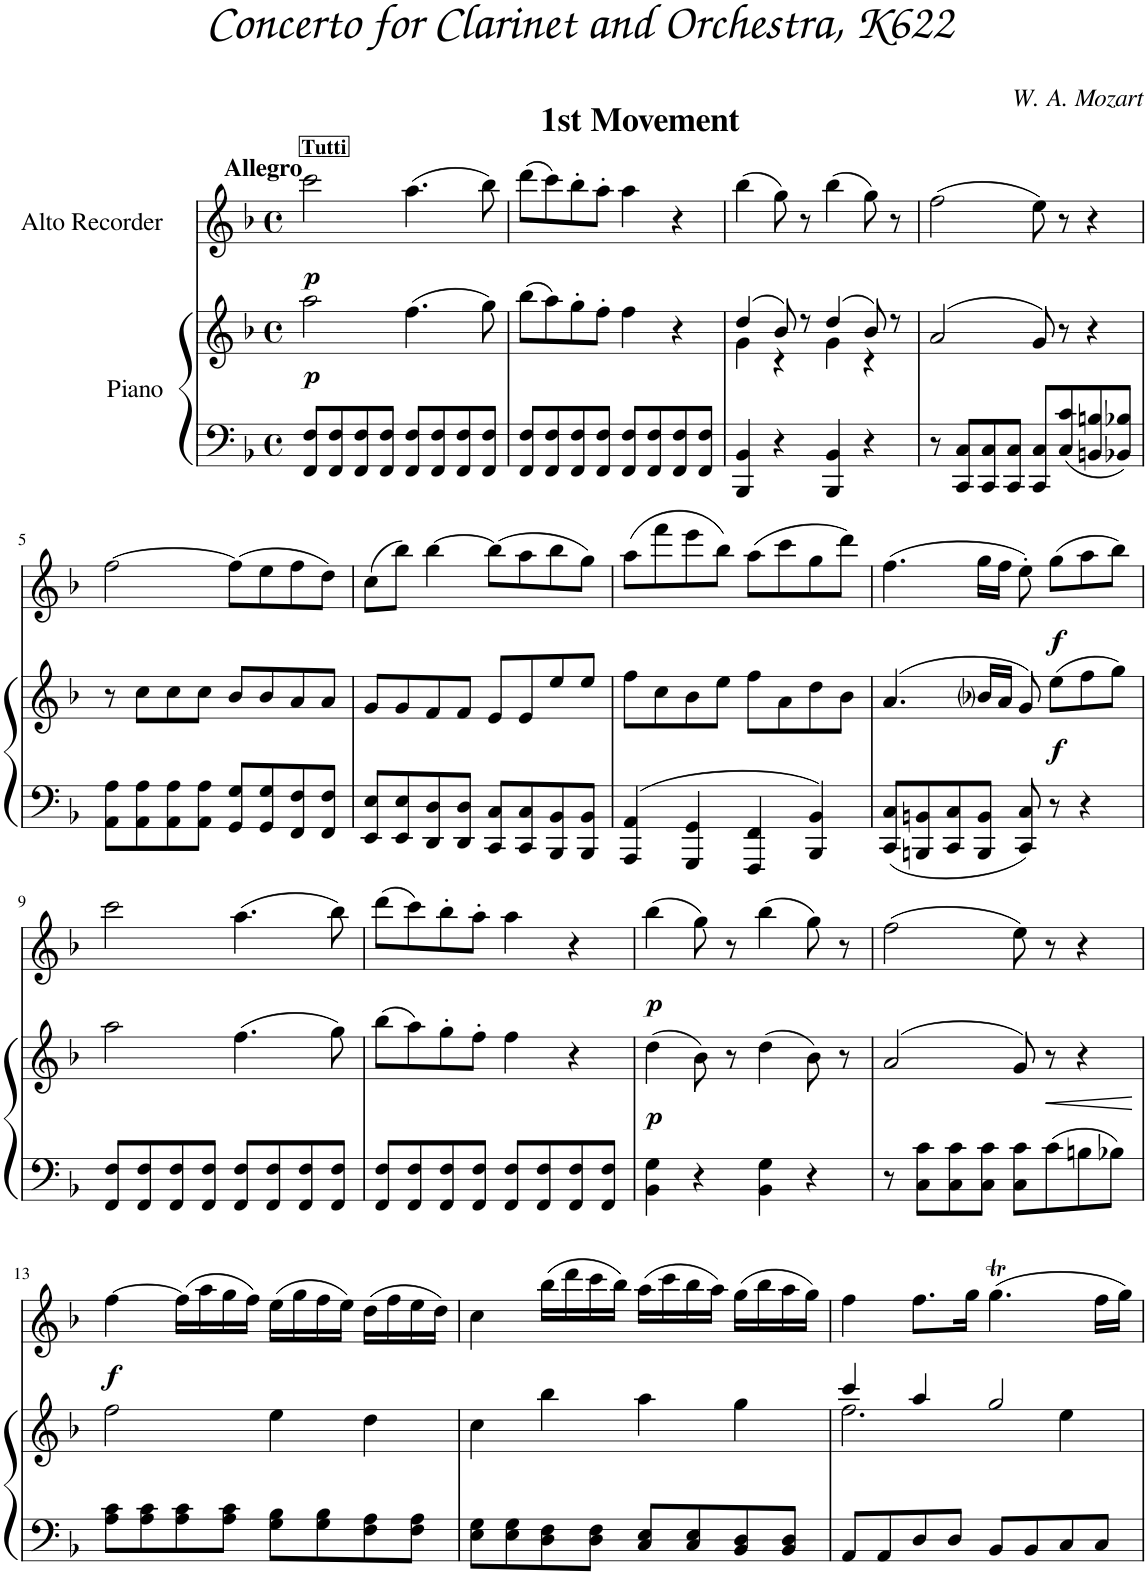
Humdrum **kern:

**kern	**kern	**dynam	**kern	**dynam
*part2	*part2	*part2	*part1	*part1
*staff3	*staff2	*staff2/3	*staff1	*staff1
*I"Piano	*	*	*I"Alto Recorder	*
*I'Pno	*	*	*I'Rec	*
*clefF4	*clefG2	*	*clefG2	*
*k[b-]	*k[b-]	*	*k[b-]	*
*M4/4	*M4/4	*	*M4/4	*
*met(c)	*met(c)	*	*met(c)	*
=1	=1	=1	=1	=1
!	!	!	!LO:TX:a:B:t=1st Movement	!
!	!	!	!LO:TX:a:B:t=Allegro	!
!	!	!	!LO:TX:a:B:t=Tutti	!
!	!	!LO:DY:b	!	!LO:DY:b
8FF/ 8F/L	2aa\	p	2ccc\	p
8FF/ 8F/	.	.	.	.
8FF/ 8F/	.	.	.	.
8FF/ 8F/J	.	.	.	.
8FF/ 8F/L	(4.ff\	.	(4.aa\	.
8FF/ 8F/	.	.	.	.
8FF/ 8F/	.	.	.	.
8FF/ 8F/J	8gg\)	.	8bb-\)	.
=2	=2	=2	=2	=2
8FF/ 8F/L	(8bb-\L	.	(8ddd\L	.
8FF/ 8F/	8aa\)	.	8ccc\)	.
8FF/ 8F/	8gg'\	.	8bb-'\	.
8FF/ 8F/J	8ff'\J	.	8aa'\J	.
8FF/ 8F/L	4ff\	.	4aa\	.
8FF/ 8F/	.	.	.	.
8FF/ 8F/	4r	.	4r	.
8FF/ 8F/J	.	.	.	.
=3	=3	=3	=3	=3
*	*^	*	*	*
4BBB-/ 4BB-/	(4dd/	4g\	.	(4bb-\	.
4r	8b-/)	4r	.	8gg\)	.
.	8r	.	.	8r	.
4BBB-/ 4BB-/	(4dd/	4g\	.	(4bb-\	.
4r	8b-/)	4r	.	8gg\)	.
.	8r	.	.	8r	.
*	*v	*v	*	*	*
=4	=4	=4	=4	=4
8r	(>2a/	.	(2ff\	.
8CC/ 8C/L	.	.	.	.
8CC/ 8C/	.	.	.	.
8CC/ 8C/J	.	.	.	.
8CC/ 8C/L	8g/)	.	8ee\)	.
8C/ 8c/	8r	.	8r	.
8BBn/ 8Bn/	4r	.	4r	.
8BB-X/ 8B-X/J	.	.	.	.
!!LO:LB:g=z
=5	=5	=5	=5	=5
8AA\ 8A\L	8r	.	[2ff\	.
8AA\ 8A\	8cc\L	.	.	.
8AA\ 8A\	8cc\	.	.	.
8AA\ 8A\J	8cc\J	.	.	.
8GG/ 8G/L	8b-/L	.	(8ff\L]	.
8GG/ 8G/	8b-/	.	8ee\	.
8FF/ 8F/	8a/	.	8ff\	.
8FF/ 8F/J	8a/J	.	8dd\J)	.
=6	=6	=6	=6	=6
8EE/ 8E/L	8g/L	.	(8cc\L	.
8EE/ 8E/	8g/	.	8bb-\J)	.
8DD/ 8D/	8f/	.	[4bb-\	.
8DD/ 8D/J	8f/J	.	.	.
8CC/ 8C/L	8e/L	.	(8bb-\L]	.
8CC/ 8C/	8e/	.	8aa\	.
8BBB-/ 8BB-/	8ee/	.	8bb-\	.
8BBB-/ 8BB-/J	8ee/J	.	8gg\J)	.
=7	=7	=7	=7	=7
4AAA/ 4AA/	8ff\L	.	(8aa\L	.
.	8cc\	.	8fff\	.
4GGG/ 4GG/	8b-\	.	8eee\	.
.	8ee\J	.	8bb-\J)	.
4FFF/ 4FF/	8ff\L	.	(8aa\L	.
.	8a\	.	8ccc\	.
4BBB-/ 4BB-/	8dd\	.	8gg\	.
.	8b-\J	.	8ddd\J)	.
=8	=8	=8	=8	=8
8CC/ 8C/L	(>4.a/	.	(4.ff\	.
8BBBn/ 8BBn/	.	.	.	.
8CC/ 8C/	.	.	.	.
8BBB/ 8BB/J	16b-i/LL	.	16gg\LL	.
.	16a/JJ	.	16ff\JJ	.
8CC/ 8C/	8g/)	.	8ee'\)	.
!	!	!LO:DY:b	!	!LO:DY:b
8r	(8ee\L	f	(8gg\L	f
4r	8ff\	.	8aa\	.
.	8gg\J)	.	8bb-\J)	.
!!LO:LB:g=z
=9	=9	=9	=9	=9
8FF/ 8F/L	2aa\	.	2ccc\	.
8FF/ 8F/	.	.	.	.
8FF/ 8F/	.	.	.	.
8FF/ 8F/J	.	.	.	.
8FF/ 8F/L	(4.ff\	.	(4.aa\	.
8FF/ 8F/	.	.	.	.
8FF/ 8F/	.	.	.	.
8FF/ 8F/J	8gg\)	.	8bb-\)	.
=10	=10	=10	=10	=10
8FF/ 8F/L	(8bb-\L	.	(8ddd\L	.
8FF/ 8F/	8aa\)	.	8ccc\)	.
8FF/ 8F/	8gg'\	.	8bb-'\	.
8FF/ 8F/J	8ff'\J	.	8aa'\J	.
8FF/ 8F/L	4ff\	.	4aa\	.
8FF/ 8F/	.	.	.	.
8FF/ 8F/	4r	.	4r	.
8FF/ 8F/J	.	.	.	.
=11	=11	=11	=11	=11
!	!	!LO:DY:b	!	!LO:DY:b
4BB-\ 4G\	(4dd\	p	(4bb-\	p
4r	8b-\)	.	8gg\)	.
.	8r	.	8r	.
4BB-\ 4G\	(4dd\	.	(4bb-\	.
4r	8b-\)	.	8gg\)	.
.	8r	.	8r	.
=12	=12	=12	=12	=12
8r	(>2a/	.	(2ff\	.
8C\ 8c\L	.	.	.	.
8C\ 8c\	.	.	.	.
8C\ 8c\J	.	.	.	.
8C\ 8c\L	8g/)	.	8ee\)	.
!	!	!LO:HP:b	!	!
8c\	8r	<	8r	.
8Bn\	4r	.	4r	.
8B-X\J	.	.	.	.
.	.	[	.	.
!!LO:LB:g=z
=13	=13	=13	=13	=13
!	!	!	!	!LO:DY:b
8A\ 8c\L	2ff\	.	[4ff\	f
8A\ 8c\	.	.	.	.
8A\ 8c\	.	.	(16ff\LL]	.
.	.	.	16aa\	.
8A\ 8c\J	.	.	16gg\	.
.	.	.	16ff\JJ)	.
8G\ 8B-\L	4ee\	.	(16ee\LL	.
.	.	.	16gg\	.
8G\ 8B-\	.	.	16ff\	.
.	.	.	16ee\JJ)	.
8F\ 8A\	4dd\	.	(16dd\LL	.
.	.	.	16ff\	.
8F\ 8A\J	.	.	16ee\	.
.	.	.	16dd\JJ)	.
=14	=14	=14	=14	=14
8E\ 8G\L	4cc\	.	4cc\	.
8E\ 8G\	.	.	.	.
8D\ 8F\	4bb-\	.	(16bb-\LL	.
.	.	.	16ddd\	.
8D\ 8F\J	.	.	16ccc\	.
.	.	.	16bb-\JJ)	.
8C/ 8E/L	4aa\	.	(16aa\LL	.
.	.	.	16ccc\	.
8C/ 8E/	.	.	16bb-\	.
.	.	.	16aa\JJ)	.
8BB-/ 8D/	4gg\	.	(16gg\LL	.
.	.	.	16bb-\	.
8BB-/ 8D/J	.	.	16aa\	.
.	.	.	16gg\JJ)	.
=15	=15	=15	=15	=15
*	*^	*	*	*
8AA/L	4ccc/	2.ff\	.	4ff\	.
8AA/	.	.	.	.	.
8D/	4aa/	.	.	8.ff\L	.
8D/J	.	.	.	.	.
.	.	.	.	16gg\Jk	.
8BB-/L	2gg/	.	.	(4.ggT\	.
8BB-/	.	.	.	.	.
8C/	.	4ee\	.	.	.
8C/J	.	.	.	16ff\LL	.
.	.	.	.	16gg\JJ)	.
*	*v	*v	*	*	*
=	=	=	=	=
*-	*-	*-	*-	*-
